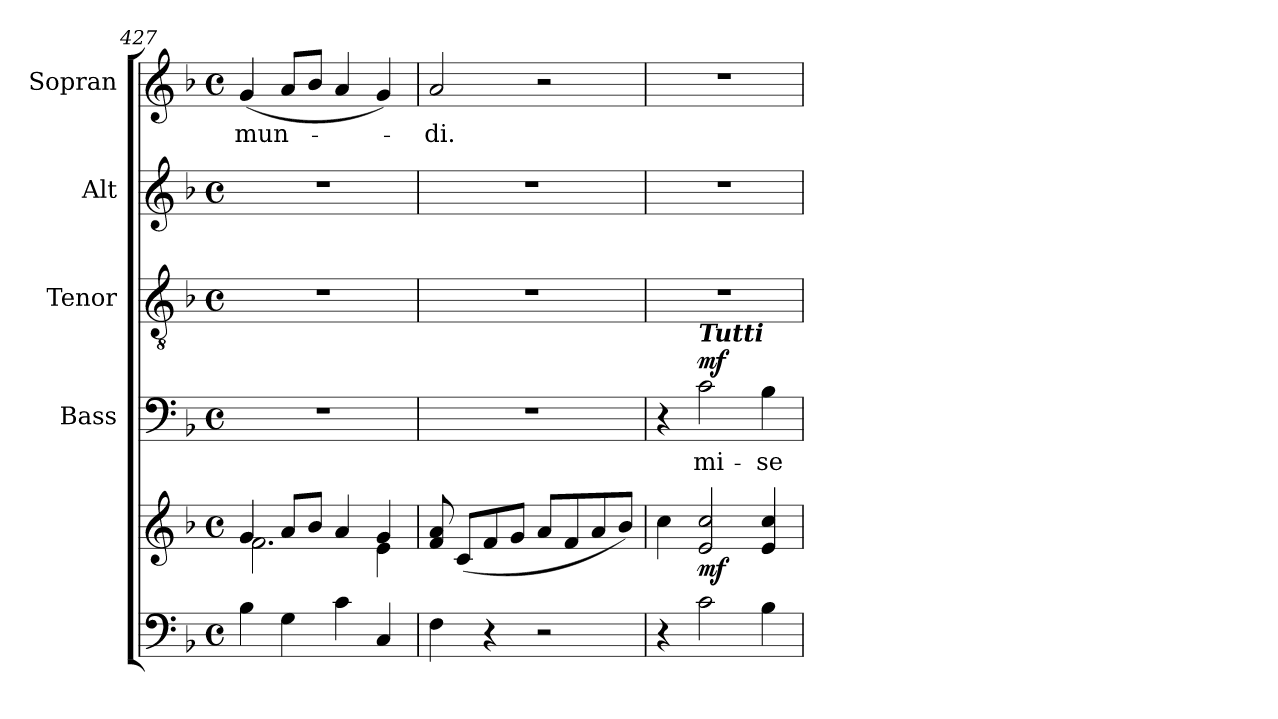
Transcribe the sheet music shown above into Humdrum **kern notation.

**kern	**kern	**dynam	**kern	**text	**dynam	**kern	**kern	**kern	**text
*part5	*part5	*part5	*part4	*part4	*part4	*part3	*part2	*part1	*part1
*staff6	*staff5	*staff5/6	*staff4	*staff4	*staff4	*staff3	*staff2	*staff1	*staff1
*	*	*	*I"Bass	*	*	*I"Tenor	*I"Alt	*I"Sopran	*
*	*	*	*I'B.	*	*	*I'T.	*I'A.	*I'S.	*
*clefF4	*clefG2	*	*clefF4	*	*	*clefGv2	*clefG2	*clefG2	*
*k[b-]	*k[b-]	*	*k[b-]	*	*	*k[b-]	*k[b-]	*k[b-]	*
*F:	*F:	*	*F:	*	*	*F:	*F:	*F:	*
*M4/4	*M4/4	*	*M4/4	*	*	*M4/4	*M4/4	*M4/4	*
*met(c)	*met(c)	*	*met(c)	*	*	*met(c)	*met(c)	*met(c)	*
=427	=427	=427	=427	=427	=427	=427	=427	=427	=427
*	*^	*	*	*	*	*	*	*	*
!	!	!	!	!	!	!	!	!	!	!LO:LY:b
4B-\	4g/	2.f\	.	1r	.	.	1r	1r	(<4g/	mun-
4G\	8a/L	.	.	.	.	.	.	.	8a/L	.
.	8b-/J	.	.	.	.	.	.	.	8b-/J	.
4c\	4a/	.	.	.	.	.	.	.	4a/	.
4C/	4g/	4e\	.	.	.	.	.	.	4g/)	.
=428	=428	=428	=428	=428	=428	=428	=428	=428	=428	=428
!	!	!	!	!	!	!	!	!	!	!LO:LY:b
*	*v	*v	*	*	*	*	*	*	*	*
4F\	8f/ 8a/	.	1r	.	.	1r	1r	2a/	-di.
.	(<8c/L	.	.	.	.	.	.	.	.
4r	8f/	.	.	.	.	.	.	.	.
.	8g/J	.	.	.	.	.	.	.	.
2r	8a/L	.	.	.	.	.	.	2r	.
.	8f/	.	.	.	.	.	.	.	.
.	8a/	.	.	.	.	.	.	.	.
.	8b-/J)	.	.	.	.	.	.	.	.
=429	=429	=429	=429	=429	=429	=429	=429	=429	=429
4r	4cc\	.	4r	.	.	1r	1r	1r	.
!	!	!	!LO:TX:a:Bi:t=Tutti	!	!	!	!	!	!
!	!	!LO:DY:b	!	!LO:LY:b	!LO:DY:a	!	!	!	!
2c\	2e/ 2cc/	mf	2c\	mi-	mf	.	.	.	.
!	!	!	!	!LO:LY:b	!	!	!	!	!
4B-\	4e/ 4cc/	.	4B-\	-se-	.	.	.	.	.
=	=	=	=	=	=	=	=	=	=
*-	*-	*-	*-	*-	*-	*-	*-	*-	*-
